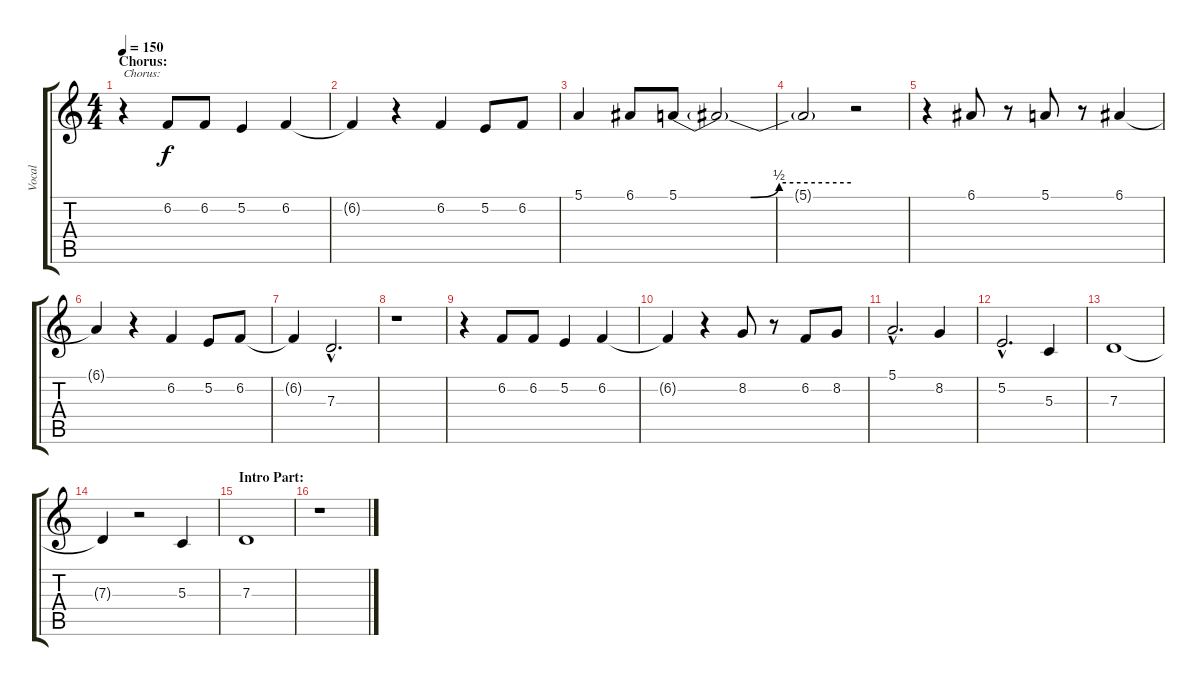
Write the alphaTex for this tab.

\track ("Vocal" "Vocal") {instrument oboe}
\staff {score tabs}
\tuning (E4 B3 G3 D3 A2 E2) {hide}
\ts (4 4)
\section ("" "Chorus:")
\tempo 150
\clef g2
\ks c
r.4{txt "Chorus:" dy f} 6.2.8 6.2.8 5.2.4 6.2.4 |
6.2{t}.4 r.4 6.2.4 5.2.8 6.2.8 |
5.1.4 6.1.8 5.1{be (custom 0 0 25 0 35 2 60 2)}.8 5.1{t}.2 |
5.1{t}.2 r.2 |
r.4 6.1.8 r.8 5.1.8 r.8 6.1.4 |
6.1{t}.4 r.4 6.2.4 5.2.8 6.2.8 |
6.2{t}.4 7.3{hac}.2{d} |
r.1 |
r.4 6.2.8 6.2.8 5.2.4 6.2.4 |
6.2{t}.4 r.4 8.2.8 r.8 6.2.8 8.2.8 |
5.1{hac}.2{d} 8.2.4 |
5.2{hac}.2{d} 5.3.4 |
7.3.1 |
7.3{t}.4 r.2 5.3.4 |
\section ("" "Intro Part:")
7.3.1 |
r.1
